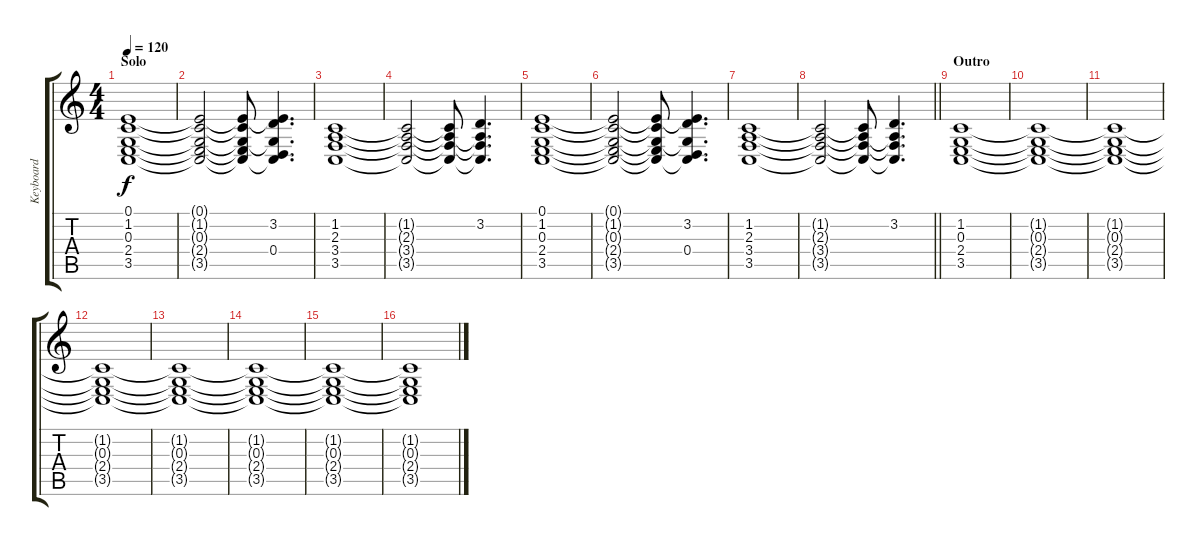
\track ("Keyboard" "Keyboard") {instrument fx7echoes}
\staff {score tabs}
\tuning (E4 B3 G3 D3 A2 E2) {hide}
\ts (4 4)
\section ("" "Solo")
\tempo 120
\clef g2
\ks c
(0.1 1.2 0.3 2.4 3.5).1{dy f} |
(0.1{t} 1.2{t} 0.3{t} 2.4{t} 3.5{t}).2 (0.1{t} 1.2{t} 0.3{t} 2.4{t} 3.5{t}).8 (0.1{t} 3.2 0.3{t} 0.4 3.5{t}).4{d} |
(1.2 2.3 3.4 3.5).1 |
(1.2{t} 2.3{t} 3.4{t} 3.5{t}).2 (1.2{t} 2.3{t} 3.4{t} 3.5{t}).8 (3.2 2.3{t} 3.4{t} 3.5{t}).4{d} |
(0.1 1.2 0.3 2.4 3.5).1 |
(0.1{t} 1.2{t} 0.3{t} 2.4{t} 3.5{t}).2 (0.1{t} 1.2{t} 0.3{t} 2.4{t} 3.5{t}).8 (0.1{t} 3.2 0.3{t} 0.4 3.5{t}).4{d} |
(1.2 2.3 3.4 3.5).1 |
\barLineRight lightlight
(1.2{t} 2.3{t} 3.4{t} 3.5{t}).2 (1.2{t} 2.3{t} 3.4{t} 3.5{t}).8 (3.2 2.3{t} 3.4{t} 3.5{t}).4{d} |
\section ("" "Outro")
(1.2 0.3 2.4 3.5).1{volume 6} |
(1.2{t} 0.3{t} 2.4{t} 3.5{t}).1 |
(1.2{t} 0.3{t} 2.4{t} 3.5{t}).1 |
(1.2{t} 0.3{t} 2.4{t} 3.5{t}).1 |
(1.2{t} 0.3{t} 2.4{t} 3.5{t}).1 |
(1.2{t} 0.3{t} 2.4{t} 3.5{t}).1 |
(1.2{t} 0.3{t} 2.4{t} 3.5{t}).1 |
(1.2{t} 0.3{t} 2.4{t} 3.5{t}).1
